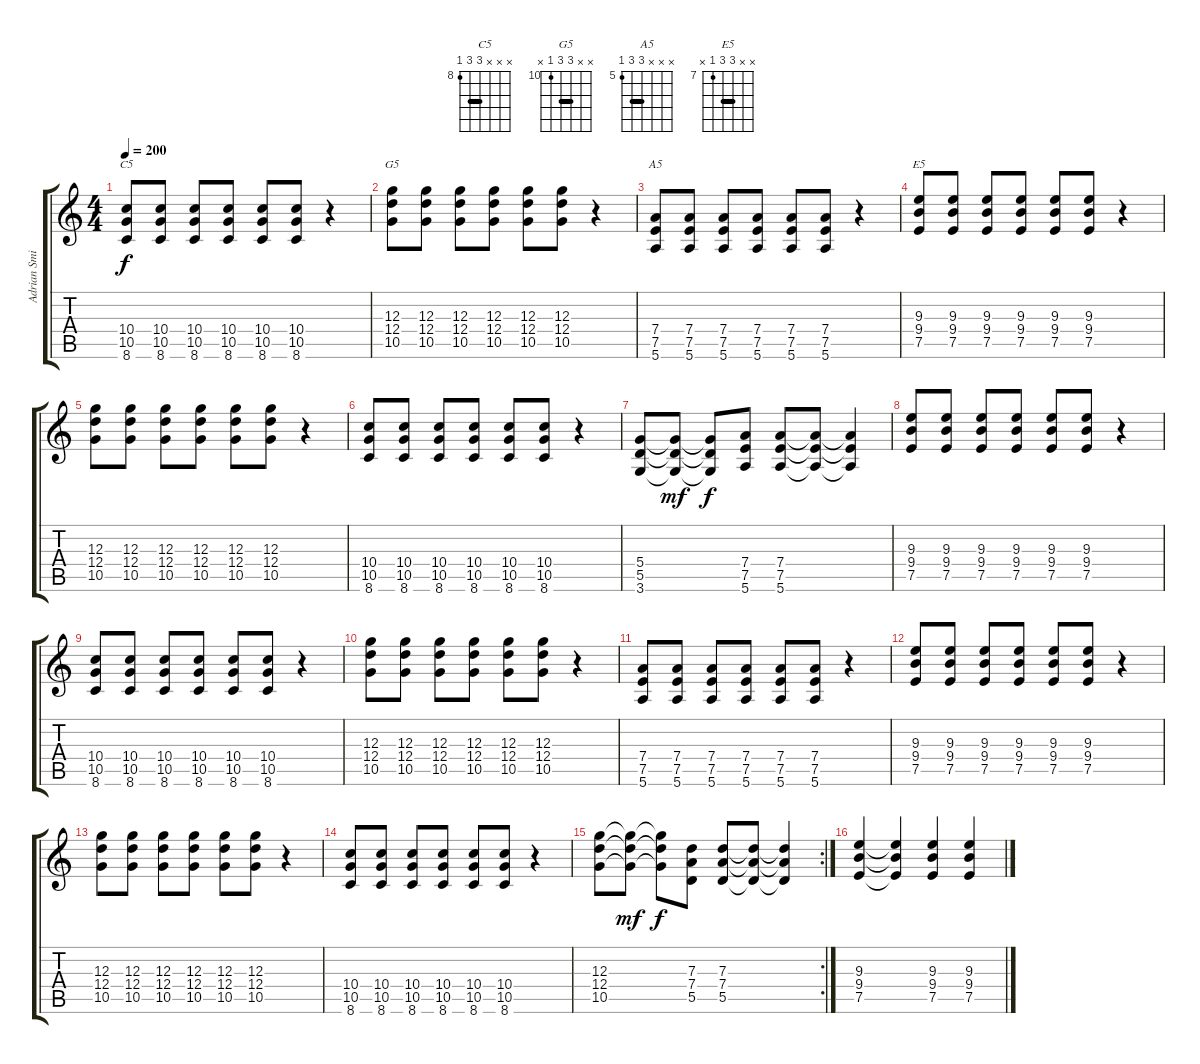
\track ("Adrian Smith" "Adrian Smi") {instrument distortionguitar}
\staff {score tabs}
\tuning (E4 B3 G3 D3 A2 E2) {hide}
\chord ("C5" x x x 10 10 8) {firstfret 8 barre 10}
\chord ("G5" x x 12 12 10 x) {firstfret 10 barre 12}
\chord ("A5" x x x 7 7 5) {firstfret 5 barre 7}
\chord ("E5" x x 9 9 7 x) {firstfret 7 barre 9}
\ts (4 4)
\tempo 200
\clef g2
\ks c
(10.4 10.5 8.6).8{ch "C5" dy f} (10.4 10.5 8.6).8 (10.4 10.5 8.6).8 (10.4 10.5 8.6).8 (10.4 10.5 8.6).8 (10.4 10.5 8.6).8 r.4 |
(12.3 12.4 10.5).8{ch "G5"} (12.3 12.4 10.5).8 (12.3 12.4 10.5).8 (12.3 12.4 10.5).8 (12.3 12.4 10.5).8 (12.3 12.4 10.5).8 r.4 |
(7.4 7.5 5.6).8{ch "A5"} (7.4 7.5 5.6).8 (7.4 7.5 5.6).8 (7.4 7.5 5.6).8 (7.4 7.5 5.6).8 (7.4 7.5 5.6).8 r.4 |
(9.3 9.4 7.5).8{ch "E5"} (9.3 9.4 7.5).8 (9.3 9.4 7.5).8 (9.3 9.4 7.5).8 (9.3 9.4 7.5).8 (9.3 9.4 7.5).8 r.4 |
(12.3 12.4 10.5).8 (12.3 12.4 10.5).8 (12.3 12.4 10.5).8 (12.3 12.4 10.5).8 (12.3 12.4 10.5).8 (12.3 12.4 10.5).8 r.4 |
(10.4 10.5 8.6).8 (10.4 10.5 8.6).8 (10.4 10.5 8.6).8 (10.4 10.5 8.6).8 (10.4 10.5 8.6).8 (10.4 10.5 8.6).8 r.4 |
(5.4 5.5 3.6).8 (5.4{t} 5.5{t} 3.6{t}).8{dy mf} (5.4{t} 5.5{t} 3.6{t}).8{dy f} (7.4 7.5 5.6).8 (7.4 7.5 5.6).8 (7.4{t} 7.5{t} 5.6{t}).8 (7.4{t} 7.5{t} 5.6{t}).4 |
(9.3 9.4 7.5).8 (9.3 9.4 7.5).8 (9.3 9.4 7.5).8 (9.3 9.4 7.5).8 (9.3 9.4 7.5).8 (9.3 9.4 7.5).8 r.4 |
(10.4 10.5 8.6).8 (10.4 10.5 8.6).8 (10.4 10.5 8.6).8 (10.4 10.5 8.6).8 (10.4 10.5 8.6).8 (10.4 10.5 8.6).8 r.4 |
(12.3 12.4 10.5).8 (12.3 12.4 10.5).8 (12.3 12.4 10.5).8 (12.3 12.4 10.5).8 (12.3 12.4 10.5).8 (12.3 12.4 10.5).8 r.4 |
(7.4 7.5 5.6).8 (7.4 7.5 5.6).8 (7.4 7.5 5.6).8 (7.4 7.5 5.6).8 (7.4 7.5 5.6).8 (7.4 7.5 5.6).8 r.4 |
(9.3 9.4 7.5).8 (9.3 9.4 7.5).8 (9.3 9.4 7.5).8 (9.3 9.4 7.5).8 (9.3 9.4 7.5).8 (9.3 9.4 7.5).8 r.4 |
(12.3 12.4 10.5).8 (12.3 12.4 10.5).8 (12.3 12.4 10.5).8 (12.3 12.4 10.5).8 (12.3 12.4 10.5).8 (12.3 12.4 10.5).8 r.4 |
(10.4 10.5 8.6).8 (10.4 10.5 8.6).8 (10.4 10.5 8.6).8 (10.4 10.5 8.6).8 (10.4 10.5 8.6).8 (10.4 10.5 8.6).8 r.4 |
\rc 2
(12.3 12.4 10.5).8 (12.3{t} 12.4{t} 10.5{t}).8{dy mf} (12.3{t} 12.4{t} 10.5{t}).8{dy f} (7.3 7.4 5.5).8 (7.3 7.4 5.5).8 (7.3{t} 7.4{t} 5.5{t}).8 (7.3{t} 7.4{t} 5.5{t}).4 |
(9.3 9.4 7.5).4{volume 10} (9.3{t} 9.4{t} 7.5{t}).4 (9.3 9.4 7.5).4 (9.3 9.4 7.5).4
